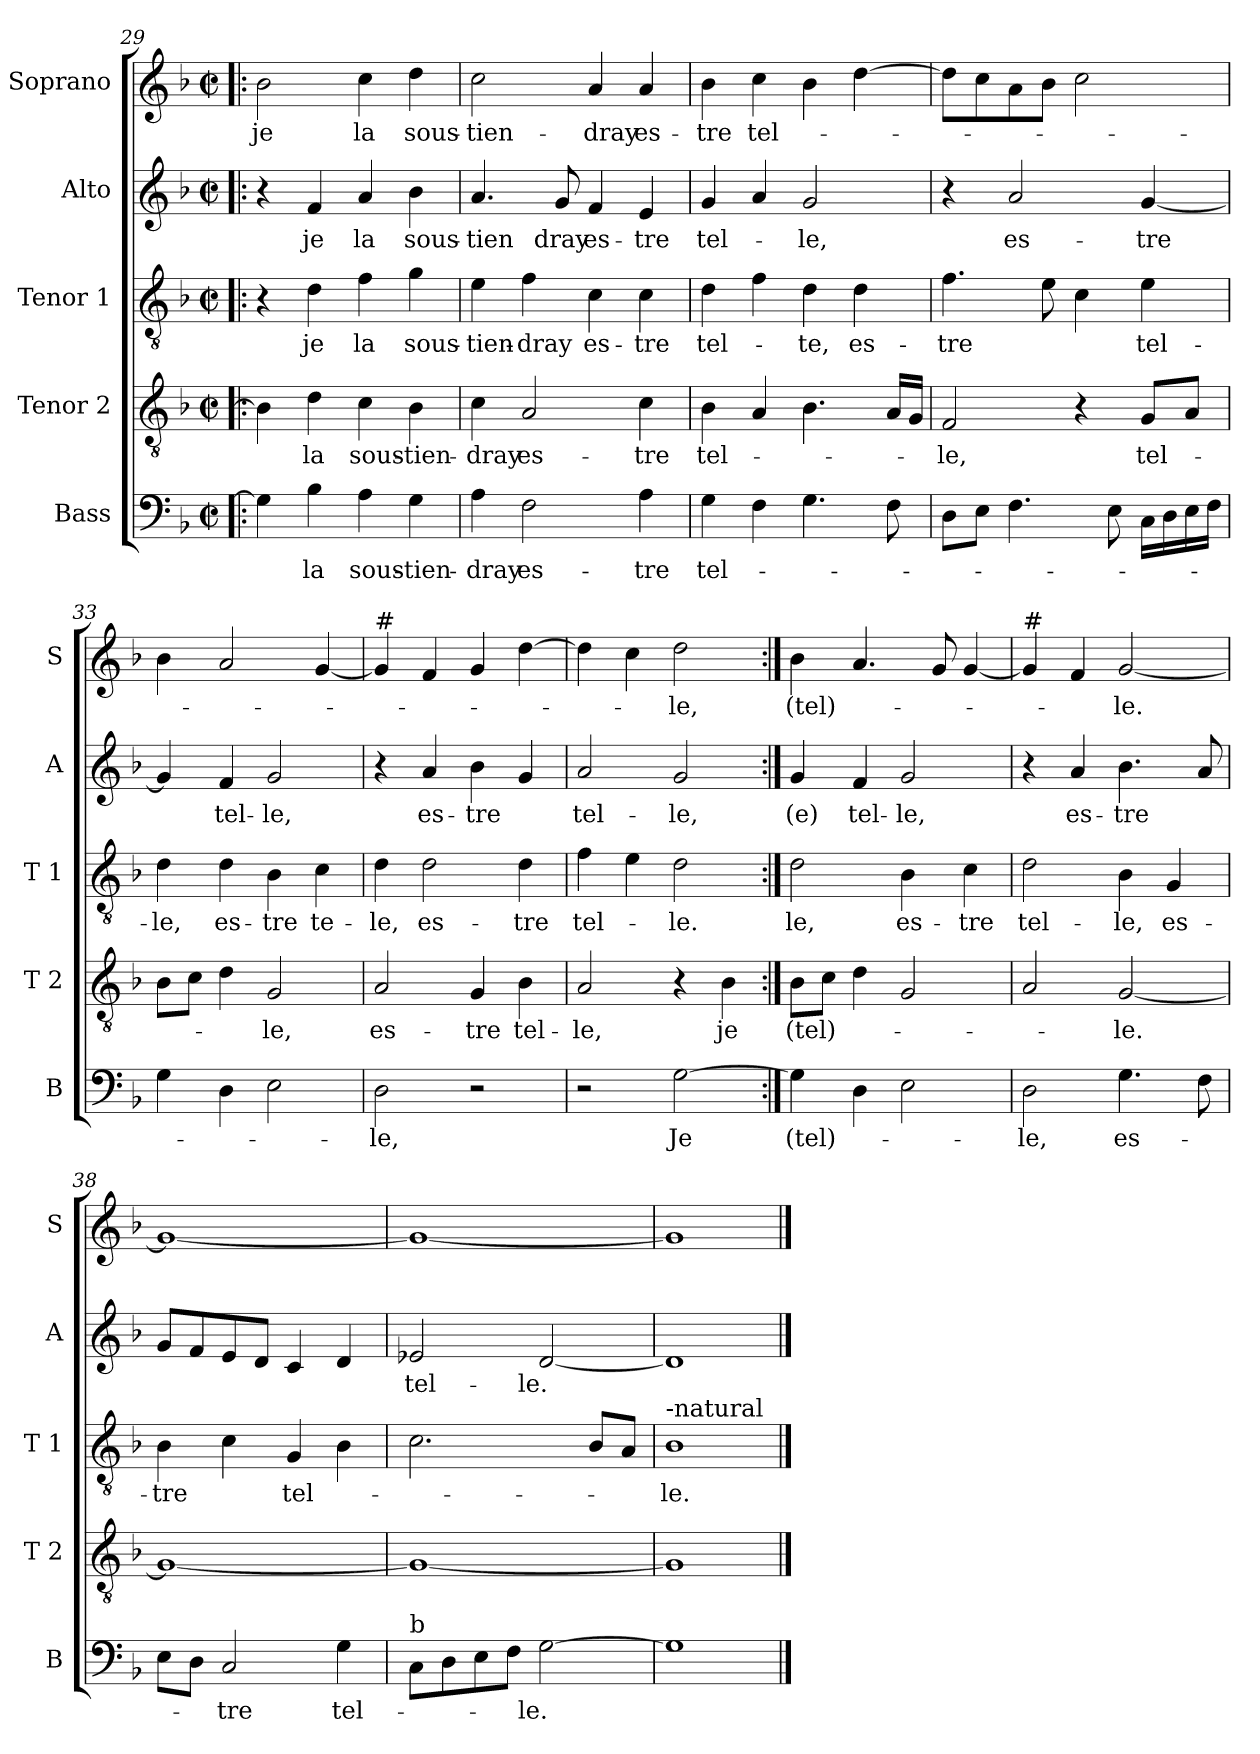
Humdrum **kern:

**kern	**text	**kern	**text	**kern	**text	**kern	**text	**kern	**text
*part5	*part5	*part4	*part4	*part3	*part3	*part2	*part2	*part1	*part1
*staff5	*staff5	*staff4	*staff4	*staff3	*staff3	*staff2	*staff2	*staff1	*staff1
*I"Bass	*	*I"Tenor 2	*	*I"Tenor 1	*	*I"Alto	*	*I"Soprano	*
*I'B	*	*I'T 2	*	*I'T 1	*	*I'A	*	*I'S	*
*clefF4	*	*clefGv2	*	*clefGv2	*	*clefG2	*	*clefG2	*
*k[b-]	*	*k[b-]	*	*k[b-]	*	*k[b-]	*	*k[b-]	*
*F:	*	*F:	*	*F:	*	*F:	*	*F:	*
*M2/2	*	*M2/2	*	*M2/2	*	*M2/2	*	*M2/2	*
*met(c|)	*	*met(c|)	*	*met(c|)	*	*met(c|)	*	*met(c|)	*
=29!|:	=29!|:	=29!|:	=29!|:	=29!|:	=29!|:	=29!|:	=29!|:	=29!|:	=29!|:
4G\]	.	4B-\]	.	4r	.	4r	.	2b-\	je
4B-\	la	4d\	la	4d\	je	4f/	je	.	.
4A\	sous-	4c\	sous-	4f\	la	4a/	la	4cc\	la
4G\	-tien-	4B-\	-tien-	4g\	sous-	4b-\	sous-	4dd\	sous-
=30	=30	=30	=30	=30	=30	=30	=30	=30	=30
4A\	-dray	4c\	-dray	4e\	-tien-	4.a/	-tien	2cc\	-tien-
2F\	es-	2A/	es-	4f\	-dray	.	.	.	.
.	.	.	.	.	.	8g/	dray	.	.
.	.	.	.	4c\	es-	4f/	es-	4a/	-dray
4A\	-tre	4c\	-tre	4c\	-tre	4e/	-tre	4a/	es-
!!LO:LB:g=z
=31	=31	=31	=31	=31	=31	=31	=31	=31	=31
4G\	tel-	4B-\	tel-	4d\	tel-	4g/	tel-	4b-\	-tre
4F\	.	4A/	.	4f\	.	4a/	.	4cc\	tel-
4.G\	.	4.B-\	.	4d\	-te,	2g/	-le,	4b-\	.
.	.	.	.	4d\	es-	.	.	[4dd\	.
8F\	.	16A/LL	.	.	.	.	.	.	.
.	.	16G/JJ	.	.	.	.	.	.	.
=32	=32	=32	=32	=32	=32	=32	=32	=32	=32
8D\L	.	2F/	-le,	4.f\	-tre	4r	.	8dd\L]	.
8E\J	.	.	.	.	.	.	.	8cc\	.
4.F\	.	.	.	.	.	2a/	es-	8a\	.
.	.	.	.	8e\	.	.	.	8b-\J	.
.	.	4r	.	4c\	.	.	.	2cc\	.
8E\	.	.	.	.	.	.	.	.	.
16C\LL	.	8G/L	tel-	4e\	tel-	[4g/	-tre	.	.
16D\	.	.	.	.	.	.	.	.	.
16E\	.	8A/J	.	.	.	.	.	.	.
16F\JJ	.	.	.	.	.	.	.	.	.
=33	=33	=33	=33	=33	=33	=33	=33	=33	=33
4G\	.	8B-\L	.	4d\	-le,	4g/]	.	4b-\	.
.	.	8c\J	.	.	.	.	.	.	.
4D\	.	4d\	.	4d\	es-	4f/	tel-	2a/	.
2E\	.	2G/	-le,	4B-\	-tre	2g/	-le,	.	.
.	.	.	.	4c\	te-	.	.	[4g/	.
=34	=34	=34	=34	=34	=34	=34	=34	=34	=34
!	!	!	!	!	!	!	!	!LO:TX:a:t=#	!
2D\	-le,	2A/	es-	4d\	-le,	4r	.	4g/]	.
.	.	.	.	2d\	es-	4a/	es-	4f/	.
2r	.	4G/	-tre	.	.	4b-\	-tre	4g/	.
.	.	4B-\	tel-	4d\	-tre	4g/	.	[4dd\	.
=35	=35	=35	=35	=35	=35	=35	=35	=35	=35
2r	.	2A/	-le,	4f\	tel-	2a/	tel-	4dd\]	.
.	.	.	.	4e\	.	.	.	4cc\	.
[2G\	Je	4r	.	2d\	-le.	2g/	-le,	2dd\	-le,
.	.	4B-\	je	.	.	.	.	.	.
!!LO:LB:g=z
=36:|!	=36:|!	=36:|!	=36:|!	=36:|!	=36:|!	=36:|!	=36:|!	=36:|!	=36:|!
4G\]	(tel)-	8B-\L	(tel)-	2d\	le,	4g/	(e)	4b-\	(tel)-
.	.	8c\J	.	.	.	.	.	.	.
4D\	.	4d\	.	.	.	4f/	tel-	4.a/	.
2E\	.	2G/	.	4B-\	es-	2g/	-le,	.	.
.	.	.	.	.	.	.	.	8g/	.
.	.	.	.	4c\	-tre	.	.	[4g/	.
=37	=37	=37	=37	=37	=37	=37	=37	=37	=37
!	!	!	!	!	!	!	!	!LO:TX:a:t=#	!
2D\	-le,	2A/	.	2d\	tel-	4r	.	4g/]	.
.	.	.	.	.	.	4a/	es-	4f/	.
4.G\	es-	[2G/	-le.	4B-\	-le,	4.b-\	-tre	[2g/	-le.
.	.	.	.	4G/	es-	.	.	.	.
8F\	.	.	.	.	.	8a/	.	.	.
=38	=38	=38	=38	=38	=38	=38	=38	=38	=38
8E\L	.	1G_	.	4B-\	-tre	8g/L	.	1g_	.
8D\J	.	.	.	.	.	8f/	.	.	.
2C/	-tre	.	.	4c\	.	8e/	.	.	.
.	.	.	.	.	.	8d/J	.	.	.
.	.	.	.	4G/	tel-	4c/	.	.	.
4G\	tel-	.	.	4B-\	.	4d/	.	.	.
=39	=39	=39	=39	=39	=39	=39	=39	=39	=39
!LO:TX:a:t=b	!	!	!	!	!	!	!	!	!
8C\L	.	1G_	.	2.c\	.	2e-X/	tel-	1g_	.
8D\	.	.	.	.	.	.	.	.	.
8E\	.	.	.	.	.	.	.	.	.
8F\J	.	.	.	.	.	.	.	.	.
[2G\	-le.	.	.	.	.	[2d/	-le.	.	.
.	.	.	.	8B-/L	.	.	.	.	.
.	.	.	.	8A/J	.	.	.	.	.
=40	=40	=40	=40	=40	=40	=40	=40	=40	=40
!	!	!	!	!LO:TX:a:t=-natural	!	!	!	!	!
1G]	.	1G]	.	1B-	-le.	1d]	.	1g]	.
==	==	==	==	==	==	==	==	==	==
*-	*-	*-	*-	*-	*-	*-	*-	*-	*-
